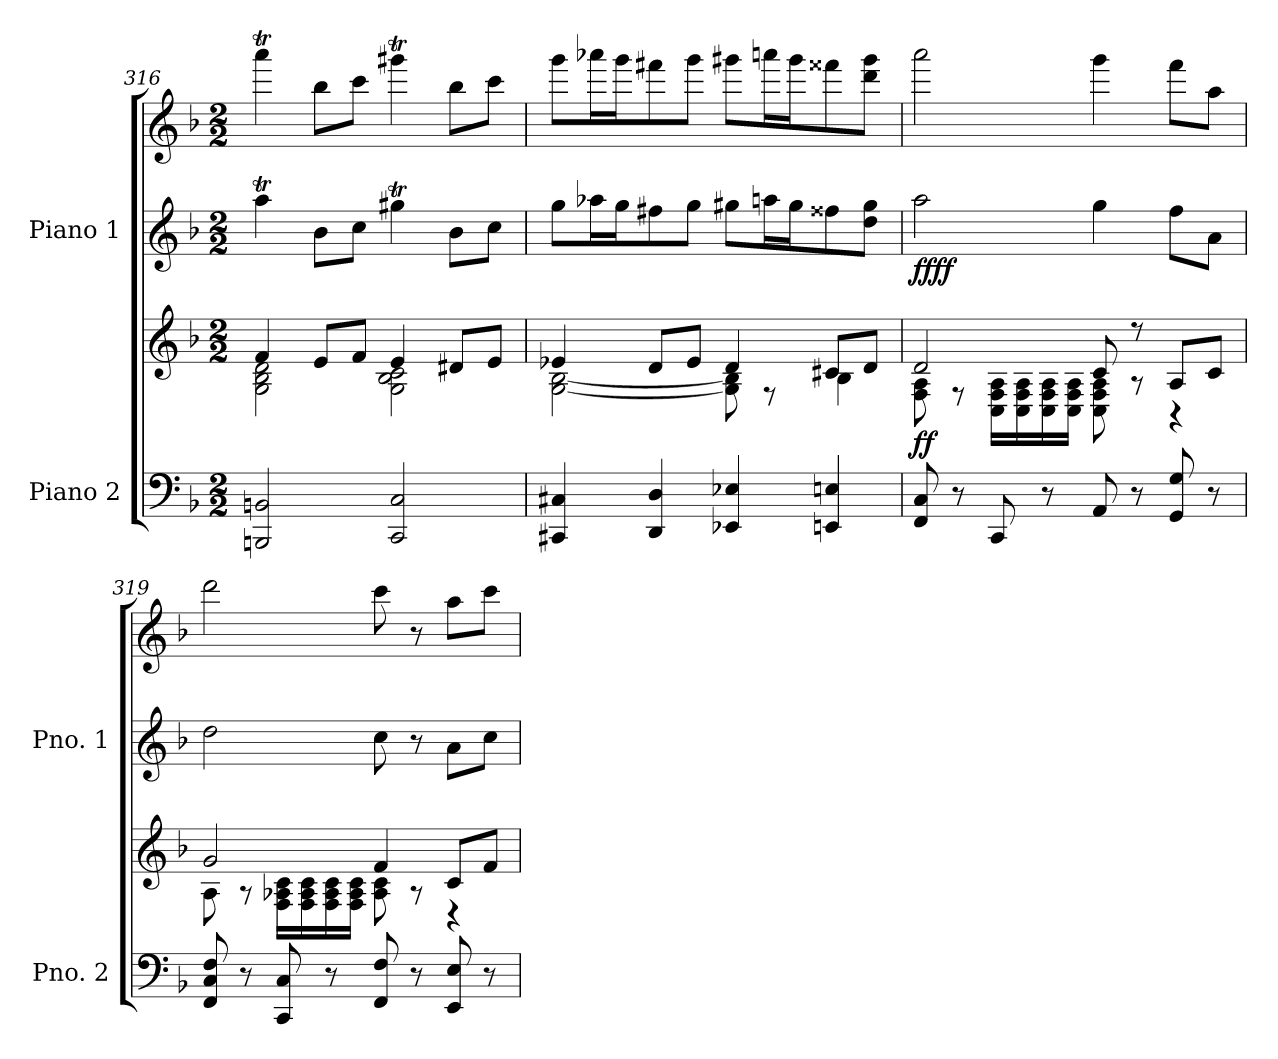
**kern	**kern	**dynam	**kern	**kern	**dynam
*part2	*part2	*part2	*part1	*part1	*part1
*staff4	*staff3	*staff3/4	*staff2	*staff1	*staff1/2
*I"Piano 2	*	*	*I"Piano 1	*	*
*I'Pno. 2	*	*	*I'Pno. 1	*	*
*clefF4	*clefG2	*	*clefG2	*clefG2	*
*k[b-]	*k[b-]	*	*k[b-]	*k[b-]	*
*M2/2	*M2/2	*	*M2/2	*M2/2	*
=316	=316	=316	=316	=316	=316
*	*^	*	*	*	*
2BBBn/ 2BBn/	4f/	2G\ 2B-\ 2d\	.	4aat\	4aaat\	.
.	8e/L	.	.	8b-\L	8bb-\L	.
.	8f/J	.	.	8cc\J	8ccc\J	.
2CC/ 2C/	4e/	2G\ 2B-\ 2c\	.	4gg#Xt\	4ggg#Xt\	.
.	8d#X/L	.	.	8b-\L	8bb-\L	.
.	8e/J	.	.	8cc\J	8ccc\J	.
=317	=317	=317	=317	=317	=317	=317
4CC#X/ 4C#X/	4e-X/	[2G\ [2B-\	.	8gg\L	8ggg\L	.
.	.	.	.	16aa-X\L	16aaa-X\L	.
.	.	.	.	16gg\J	16ggg\J	.
4DD/ 4D/	8d/L	.	.	8ff#X\	8fff#X\	.
.	8e-/J	.	.	8gg\J	8ggg\J	.
4EE-X/ 4E-X/	4d/	8G\] 8B-\]	.	8gg#X\L	8ggg#X\L	.
.	.	8r	.	16aan\L	16aaan\L	.
.	.	.	.	16gg#\J	16ggg#\J	.
4EEn/ 4En/	8c#X/L	4B-\	.	8ff##X\	8fff##X\	.
.	8d/J	.	.	8dd\ 8gg#\J	8ddd\ 8ggg#\J	.
!!LO:LB:g=z
=318	=318	=318	=318	=318	=318	=318
!	!	!	!LO:DY:b	!	!	!
!	!	!	!LO:DY:n=1:b	!	!	!LO:DY:b=2
!	!	!	!	!	!	!LO:DY:n=1:b
8FF/ 8C/	2d/	8F\ 8A\	f f	2aa\	2aaa\	ff ff
8r	.	8r	.	.	.	.
8CC/	.	16C\ 16F\ 16A\LL	.	.	.	.
.	.	16C\ 16F\ 16A\	.	.	.	.
8r	.	16C\ 16F\ 16A\	.	.	.	.
.	.	16C\ 16F\ 16A\JJ	.	.	.	.
8AA/	8c/	8C\ 8F\ 8A\	.	4gg\	4ggg\	.
8r	8r	8r	.	.	.	.
8GG/ 8G/	8A/L	4r	.	8ff\L	8fff\L	.
8r	8c/J	.	.	8a\J	8aa\J	.
=319	=319	=319	=319	=319	=319	=319
8FF/ 8C/ 8F/	2g/	8A\	.	2dd\	2ddd\	.
8r	.	8r	.	.	.	.
8CC/ 8C/	.	16F\ 16A-X\ 16c\LL	.	.	.	.
.	.	16F\ 16A-\ 16c\	.	.	.	.
8r	.	16F\ 16A-\ 16c\	.	.	.	.
.	.	16F\ 16A-\ 16c\JJ	.	.	.	.
8FF/ 8F/	4f/	8A-\ 8c\	.	8cc\	8ccc\	.
8r	.	8r	.	8r	8r	.
8EE/ 8E/	8c/L	4r	.	8a\L	8aa\L	.
8r	8f/J	.	.	8cc\J	8ccc\J	.
*	*v	*v	*	*	*	*
=	=	=	=	=	=
*-	*-	*-	*-	*-	*-
